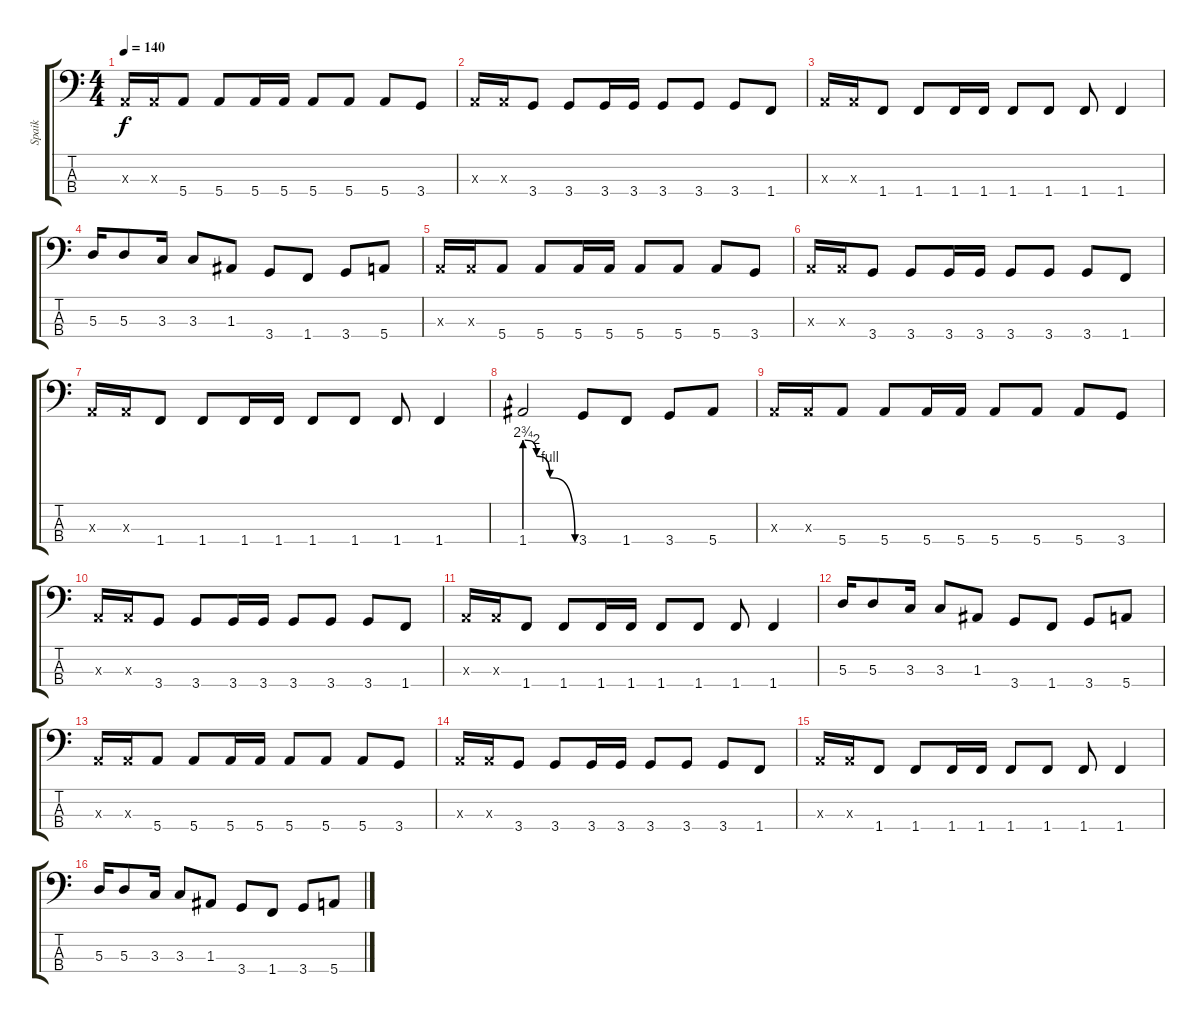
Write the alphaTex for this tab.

\track ("Spaik" "Spaik") {instrument slapbass1}
\staff {score tabs}
\tuning (G2 D2 A1 E1) {hide}
\ts (4 4)
\tempo 140
\clef f4
\ks c
0.3{x}.16{dy f} 0.3{x}.16 5.4.8 5.4.8 5.4.16 5.4.16 5.4.8 5.4.8 5.4.8 3.4.8 |
0.3{x}.16 0.3{x}.16 3.4.8 3.4.8 3.4.16 3.4.16 3.4.8 3.4.8 3.4.8 1.4.8 |
0.3{x}.16 0.3{x}.16 1.4.8 1.4.8 1.4.16 1.4.16 1.4.8 1.4.8 1.4.8 1.4.4 |
5.3.16 5.3.8 3.3.16 3.3.8 1.3.8 3.4.8 1.4.8 3.4.8 5.4.8 |
0.3{x}.16 0.3{x}.16 5.4.8 5.4.8 5.4.16 5.4.16 5.4.8 5.4.8 5.4.8 3.4.8 |
0.3{x}.16 0.3{x}.16 3.4.8 3.4.8 3.4.16 3.4.16 3.4.8 3.4.8 3.4.8 1.4.8 |
0.3{x}.16 0.3{x}.16 1.4.8 1.4.8 1.4.16 1.4.16 1.4.8 1.4.8 1.4.8 1.4.4 |
1.4{be (custom 0 11 14 8 30 4 60 0)}.2 3.4.8 1.4.8 3.4.8 5.4.8 |
0.3{x}.16 0.3{x}.16 5.4.8 5.4.8 5.4.16 5.4.16 5.4.8 5.4.8 5.4.8 3.4.8 |
0.3{x}.16 0.3{x}.16 3.4.8 3.4.8 3.4.16 3.4.16 3.4.8 3.4.8 3.4.8 1.4.8 |
0.3{x}.16 0.3{x}.16 1.4.8 1.4.8 1.4.16 1.4.16 1.4.8 1.4.8 1.4.8 1.4.4 |
5.3.16 5.3.8 3.3.16 3.3.8 1.3.8 3.4.8 1.4.8 3.4.8 5.4.8 |
0.3{x}.16 0.3{x}.16 5.4.8 5.4.8 5.4.16 5.4.16 5.4.8 5.4.8 5.4.8 3.4.8 |
0.3{x}.16 0.3{x}.16 3.4.8 3.4.8 3.4.16 3.4.16 3.4.8 3.4.8 3.4.8 1.4.8 |
0.3{x}.16 0.3{x}.16 1.4.8 1.4.8 1.4.16 1.4.16 1.4.8 1.4.8 1.4.8 1.4.4 |
5.3.16 5.3.8 3.3.16 3.3.8 1.3.8 3.4.8 1.4.8 3.4.8 5.4.8
